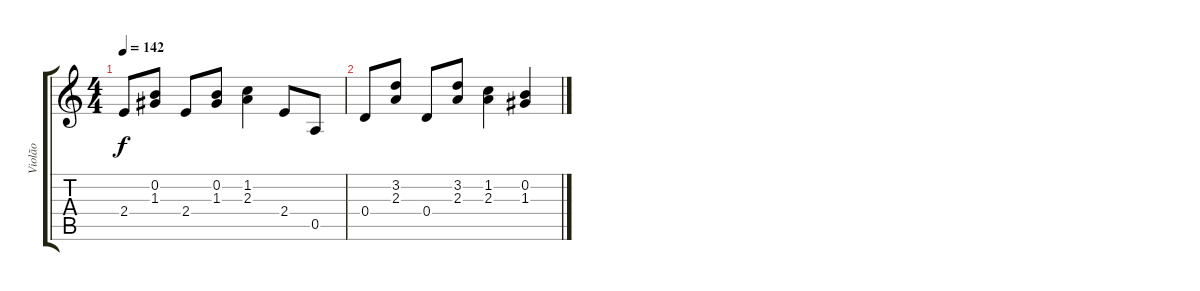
\track ("Violão" "Violão") {instrument acousticguitarsteel}
\staff {score tabs}
\tuning (E4 B3 G3 D3 A2 E2) {hide}
\ts (4 4)
\tempo 142
\clef g2
\ks c
2.4.8{dy f} (0.2 1.3).8 2.4.8 (0.2 1.3).8 (1.2 2.3).4 2.4.8 0.5.8 |
0.4.8 (3.2 2.3).8 0.4.8 (3.2 2.3).8 (1.2 2.3).4 (0.2 1.3).4
